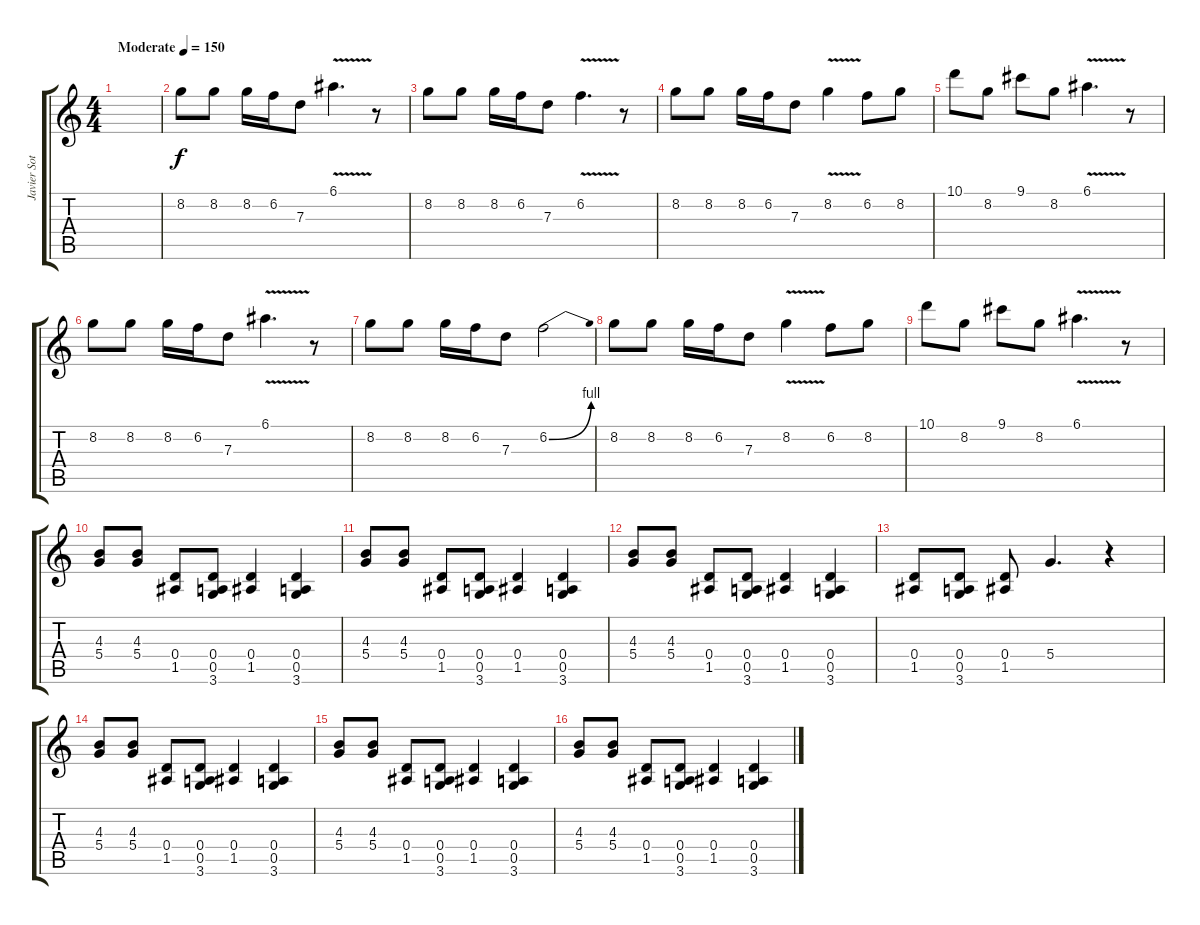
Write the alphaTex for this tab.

\track ("Javier Soto - Guitarra solista" "Javier Sot") {instrument distortionguitar}
\staff {score tabs}
\tuning (E4 B3 G3 D3 A2 E2) {hide}
\ts (4 4)
\tempo (150 "Moderate")
\clef g2
\ks c
|
8.2.8 8.2.8 8.2.16 6.2.16 7.3.8 6.1{v}.4{d} r.8 |
8.2.8 8.2.8 8.2.16 6.2.16 7.3.8 6.2{v}.4{d} r.8 |
8.2.8 8.2.8 8.2.16 6.2.16 7.3.8 8.2{v}.4 6.2.8 8.2.8 |
10.1.8 8.2.8 9.1.8 8.2.8 6.1{v}.4{d} r.8 |
8.2.8 8.2.8 8.2.16 6.2.16 7.3.8 6.1{v}.4{d} r.8 |
8.2.8 8.2.8 8.2.16 6.2.16 7.3.8 6.2{be (bend 0 0 60 4)}.2 |
8.2.8 8.2.8 8.2.16 6.2.16 7.3.8 8.2{v}.4 6.2.8 8.2.8 |
10.1.8 8.2.8 9.1.8 8.2.8 6.1{v}.4{d} r.8 |
(4.3 5.4).8 (4.3 5.4).8 (0.4 1.5).8 (0.4 0.5 3.6).8 (0.4 1.5).4 (0.4 0.5 3.6).4 |
(4.3 5.4).8 (4.3 5.4).8 (0.4 1.5).8 (0.4 0.5 3.6).8 (0.4 1.5).4 (0.4 0.5 3.6).4 |
(4.3 5.4).8 (4.3 5.4).8 (0.4 1.5).8 (0.4 0.5 3.6).8 (0.4 1.5).4 (0.4 0.5 3.6).4 |
(0.4 1.5).8 (0.4 0.5 3.6).8 (0.4 1.5).8 5.4.4{d} r.4 |
(4.3 5.4).8 (4.3 5.4).8 (0.4 1.5).8 (0.4 0.5 3.6).8 (0.4 1.5).4 (0.4 0.5 3.6).4 |
(4.3 5.4).8 (4.3 5.4).8 (0.4 1.5).8 (0.4 0.5 3.6).8 (0.4 1.5).4 (0.4 0.5 3.6).4 |
(4.3 5.4).8 (4.3 5.4).8 (0.4 1.5).8 (0.4 0.5 3.6).8 (0.4 1.5).4 (0.4 0.5 3.6).4
